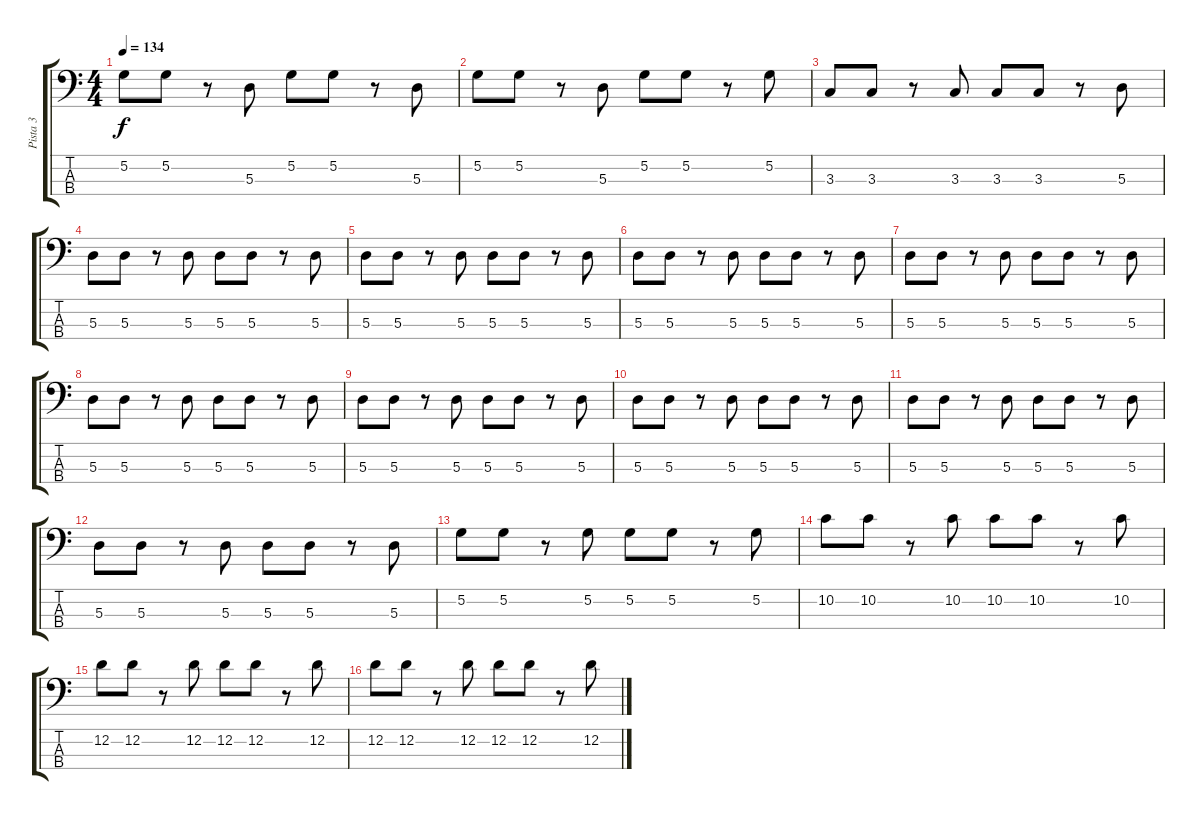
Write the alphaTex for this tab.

\track ("Pista 3" "Pista 3") {instrument electricbasspick}
\staff {score tabs}
\tuning (G2 D2 A1 E1) {hide}
\ts (4 4)
\tempo 134
\clef f4
\ks c
5.2.8{dy f} 5.2.8 r.8 5.3.8 5.2.8 5.2.8 r.8 5.3.8 |
5.2.8 5.2.8 r.8 5.3.8 5.2.8 5.2.8 r.8 5.2.8 |
3.3.8 3.3.8 r.8 3.3.8 3.3.8 3.3.8 r.8 5.3.8 |
5.3.8 5.3.8 r.8 5.3.8 5.3.8 5.3.8 r.8 5.3.8 |
5.3.8 5.3.8 r.8 5.3.8 5.3.8 5.3.8 r.8 5.3.8 |
5.3.8 5.3.8 r.8 5.3.8 5.3.8 5.3.8 r.8 5.3.8 |
5.3.8 5.3.8 r.8 5.3.8 5.3.8 5.3.8 r.8 5.3.8 |
5.3.8 5.3.8 r.8 5.3.8 5.3.8 5.3.8 r.8 5.3.8 |
5.3.8 5.3.8 r.8 5.3.8 5.3.8 5.3.8 r.8 5.3.8 |
5.3.8 5.3.8 r.8 5.3.8 5.3.8 5.3.8 r.8 5.3.8 |
5.3.8 5.3.8 r.8 5.3.8 5.3.8 5.3.8 r.8 5.3.8 |
5.3.8 5.3.8 r.8 5.3.8 5.3.8 5.3.8 r.8 5.3.8 |
5.2.8 5.2.8 r.8 5.2.8 5.2.8 5.2.8 r.8 5.2.8 |
10.2.8 10.2.8 r.8 10.2.8 10.2.8 10.2.8 r.8 10.2.8 |
12.2.8 12.2.8 r.8 12.2.8 12.2.8 12.2.8 r.8 12.2.8 |
12.2.8 12.2.8 r.8 12.2.8 12.2.8 12.2.8 r.8 12.2.8
